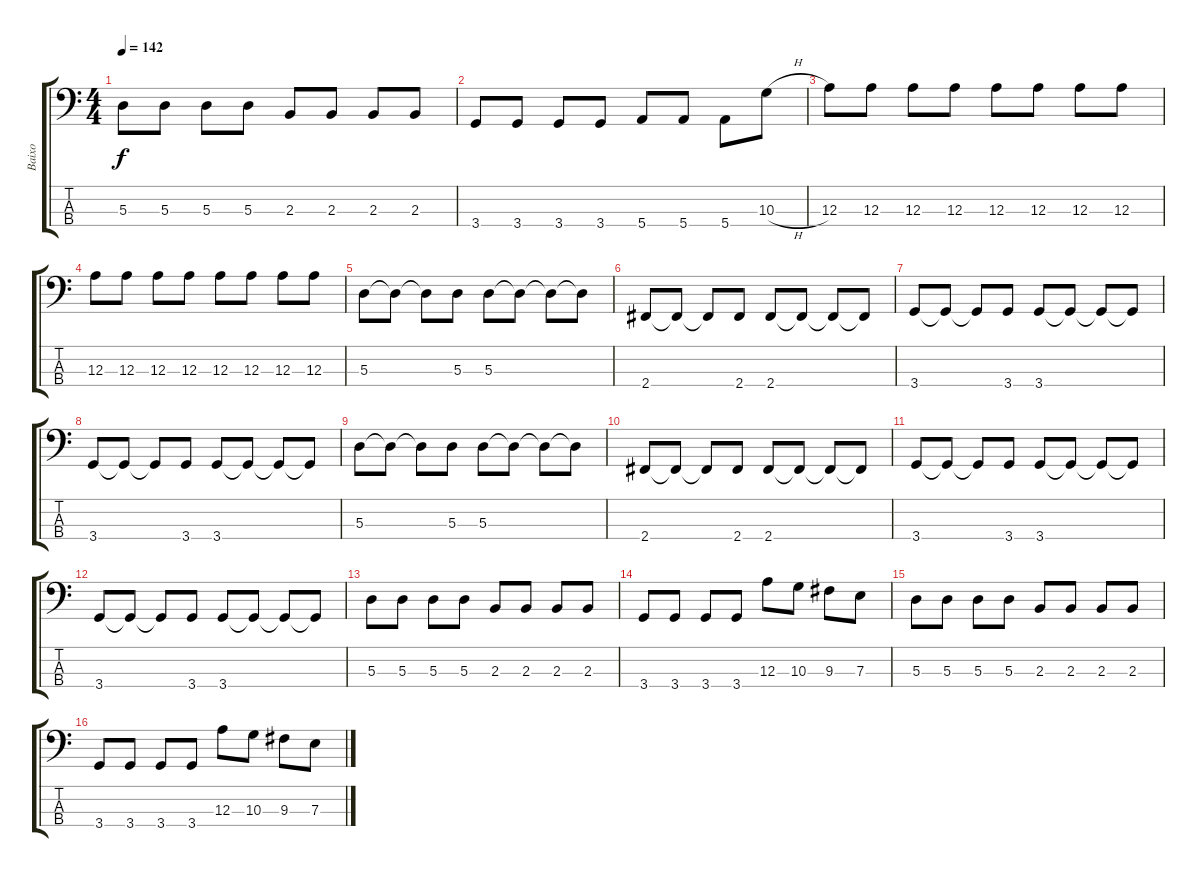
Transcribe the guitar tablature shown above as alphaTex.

\track ("Baixo" "Baixo") {instrument electricbassfinger}
\staff {score tabs}
\tuning (G2 D2 A1 E1) {hide}
\ts (4 4)
\tempo 142
\clef f4
\ks c
5.3.8{dy f} 5.3.8 5.3.8 5.3.8 2.3.8 2.3.8 2.3.8 2.3.8 |
3.4.8 3.4.8 3.4.8 3.4.8 5.4.8 5.4.8 5.4.8 10.3{h}.8 |
12.3.8 12.3.8 12.3.8 12.3.8 12.3.8 12.3.8 12.3.8 12.3.8 |
12.3.8 12.3.8 12.3.8 12.3.8 12.3.8 12.3.8 12.3.8 12.3.8 |
5.3.8 5.3{t}.8 5.3{t}.8 5.3.8 5.3.8 5.3{t}.8 5.3{t}.8 5.3{t}.8 |
2.4.8 2.4{t}.8 2.4{t}.8 2.4.8 2.4.8 2.4{t}.8 2.4{t}.8 2.4{t}.8 |
3.4.8 3.4{t}.8 3.4{t}.8 3.4.8 3.4.8 3.4{t}.8 3.4{t}.8 3.4{t}.8 |
3.4.8 3.4{t}.8 3.4{t}.8 3.4.8 3.4.8 3.4{t}.8 3.4{t}.8 3.4{t}.8 |
5.3.8 5.3{t}.8 5.3{t}.8 5.3.8 5.3.8 5.3{t}.8 5.3{t}.8 5.3{t}.8 |
2.4.8 2.4{t}.8 2.4{t}.8 2.4.8 2.4.8 2.4{t}.8 2.4{t}.8 2.4{t}.8 |
3.4.8 3.4{t}.8 3.4{t}.8 3.4.8 3.4.8 3.4{t}.8 3.4{t}.8 3.4{t}.8 |
3.4.8 3.4{t}.8 3.4{t}.8 3.4.8 3.4.8 3.4{t}.8 3.4{t}.8 3.4{t}.8 |
5.3.8 5.3.8 5.3.8 5.3.8 2.3.8 2.3.8 2.3.8 2.3.8 |
3.4.8 3.4.8 3.4.8 3.4.8 12.3.8 10.3.8 9.3.8 7.3.8 |
5.3.8 5.3.8 5.3.8 5.3.8 2.3.8 2.3.8 2.3.8 2.3.8 |
3.4.8 3.4.8 3.4.8 3.4.8 12.3.8 10.3.8 9.3.8 7.3.8
